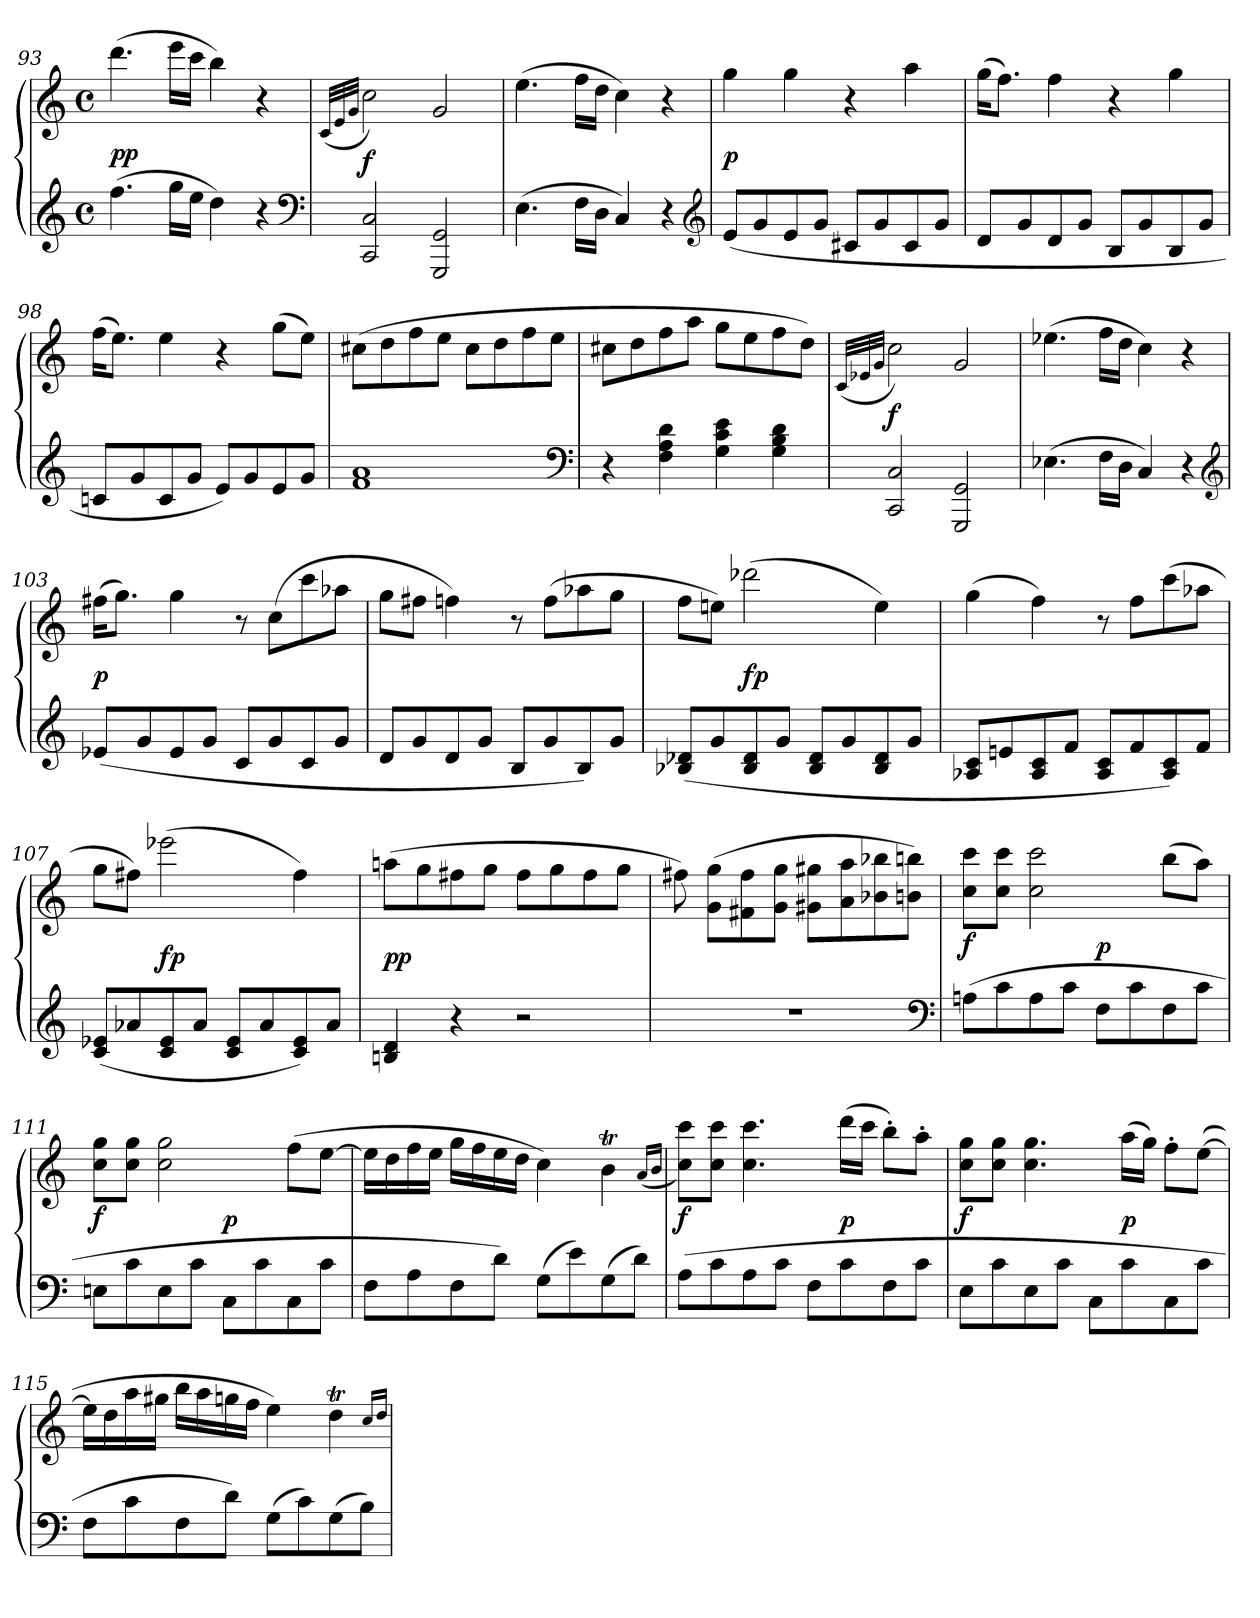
**kern	**kern	**dynam
*part1	*part1	*part1
*staff2	*staff1	*staff1/2
*clefG2	*clefG2	*
*k[]	*k[]	*
*C:	*C:	*
*M4/4	*M4/4	*
*met(c)	*met(c)	*
=93	=93	=93
(4.ff	(4.ddd	pp
16ggLL	16eeeLL	.
16eeJJ	16cccJJ	.
4dd)	4bb)	.
4r	4r	.
*clefF4	*	*
=94	=94	=94
.	(>32qc/LLL	.
.	32qe	.
.	32qgJJJ	.
2CC 2C	2cc)	f
2GGG 2GG	2g	.
=95	=95	=95
(4.E	(4.ee	.
16FLL	16ffLL	.
16DJJ	16ddJJ	.
4C)	4cc)	.
4r	4r	.
*clefG2	*	*
=96	=96	=96
(8eL	4gg	p
8g	.	.
8e	4gg	.
8gJ	.	.
8c#XL	4r	.
8g	.	.
8c#	4aa	.
8gJ	.	.
=97	=97	=97
8dL	(16ggKL	.
.	8.ffJ)	.
8g	.	.
8d	4ff	.
8gJ	.	.
8BL	4r	.
8g	.	.
8B	4gg	.
8gJ	.	.
=98	=98	=98
8cnL	(16ffKL	.
.	8.eeJ)	.
8g	.	.
8c	4ee	.
8gJ	.	.
8eL)	4r	.
8g	.	.
8e	(8ggL	.
8gJ	8eeJ)	.
=99	=99	=99
1f 1a	(8cc#XL	.
.	8dd	.
.	8ff	.
.	8eeJ	.
.	8cc#L	.
.	8dd	.
.	8ff	.
.	8eeJ	.
*clefF4	*	*
=100	=100	=100
4r	8cc#XL	.
.	8dd	.
4F 4A 4d	8ff	.
.	8aaJ	.
4G 4c 4e	8ggL	.
.	8ee	.
4G 4B 4d	8ff	.
.	8ddJ)	.
=101	=101	=101
.	(>32qcLLL	.
.	32qe-X	.
.	32qgJJJ	.
2CC 2C	2cc)	f
2GGG 2GG	2g	.
=102	=102	=102
(4.E-X	(4.ee-X	.
16FLL	16ffLL	.
16DJJ	16ddJJ	.
4C)	4cc)	.
4r	4r	.
*clefG2	*	*
=103	=103	=103
(8e-XL	(16ff#XKL	p
.	8.ggJ)	.
8g	.	.
8e-	4gg	.
8gJ	.	.
8cL	8r	.
8g	(8ccL	.
8c	8ccc	.
8gJ	8aa-XJ	.
=104	=104	=104
8dL	8ggL	.
8g	8ff#XJ	.
8d	4ffn)	.
8gJ	.	.
8BL	8r	.
8g	(8ffL	.
8B)	8aa-X	.
8gJ	8ggJ	.
=105	=105	=105
(8B-X 8d-XL	8ffL	.
8g	8eenJ)	.
8B- 8d-	(2ddd-X	fp
8gJ	.	.
8B- 8d-L	.	.
8g	.	.
8B- 8d-	4ee)	.
8gJ	.	.
=106	=106	=106
8A-X 8cL	(4gg	.
8en	.	.
8A- 8c	4ff)	.
8fJ	.	.
8A- 8cL	8r	.
8f	8ffL	.
8A- 8c)	(8ccc	.
8fJ	8aa-XJ	.
=107	=107	=107
(8c 8e-XL	8ggL	.
8a-X	8ff#XJ)	.
8c 8e-	(2eee-X	fp
8a-J	.	.
8c 8e-L	.	.
8a-	.	.
8c 8e-)	4ff#)	.
8a-J	.	.
=108	=108	=108
4Bn 4d	(8aanL	pp
.	8gg	.
4r	8ff#X	.
.	8ggJ	.
2r	8ff#L	.
.	8gg	.
.	8ff#	.
.	8ggJ	.
=109	=109	=109
1r	8ff#X)	.
.	(8g 8ggL	.
.	8f#X 8ff#	.
.	8g 8ggJ	.
.	8g#X 8gg#XL	.
.	8a 8aa	.
.	8b-X 8bb-X	.
.	8bn 8bbnJ)	.
*clefF4	*	*
=110	=110	=110
*	*^	*
(8AnL	8cc 8cccL	2ryy	f
8c	8cc 8cccJ	.	.
8A	2cc 2ccc	.	.
8cJ	.	.	.
8FL	.	2ryy	p
8c	.	.	.
8F	(8bbL	.	.
8cJ	8aaJ)	.	.
=111	=111	=111	=111
8EnL	8cc 8ggL	2ryy	f
8c	8cc 8ggJ	.	.
8E	2cc 2gg	.	.
8cJ	.	.	.
8CL	.	2ryy	p
8c	.	.	.
8C	(8ffL	.	.
8cJ	[8eeJ	.	.
*	*v	*v	*
=112	=112	=112
8FL	16eeLL]	.
.	16dd	.
8A	16ff	.
.	16eeJJ	.
8F	16ggLL	.
.	16ff	.
8dJ)	16ee	.
.	16ddJJ	.
(8GL	4cc)	.
8e)	.	.
(8G	4bt	.
8dJ)	.	.
.	(16qaLL	.
.	16qbJJ	.
=113	=113	=113
(8AL	8cc 8cccL)	f
8c	8cc 8cccJ	.
8A	4.cc 4.ccc	.
8cJ	.	.
8FL	.	.
8c	(16dddLL	p
.	16cccJJ	.
8F	8bb'L)	.
8cJ	8aa'J	.
=114	=114	=114
8EL	8cc 8ggL	f
8c	8cc 8ggJ	.
8E	4.cc 4.gg	.
8cJ	.	.
8CL	.	.
8c	(16aaLL	p
.	16ggJJ)	.
8C	8ff'L	.
8cJ	([8eeJ	.
=115	=115	=115
8FL	16eeLL]	.
.	16dd	.
8c	16aa	.
.	16gg#XJJ	.
8F	16bbLL	.
.	16aa	.
8dJ)	16ggn	.
.	16ffJJ	.
(8GL	4ee)	.
8c)	.	.
(8G	4ddT	.
8BJ)	.	.
.	16qccLL	.
.	16qddJJ	.
=	=	=
*-	*-	*-
